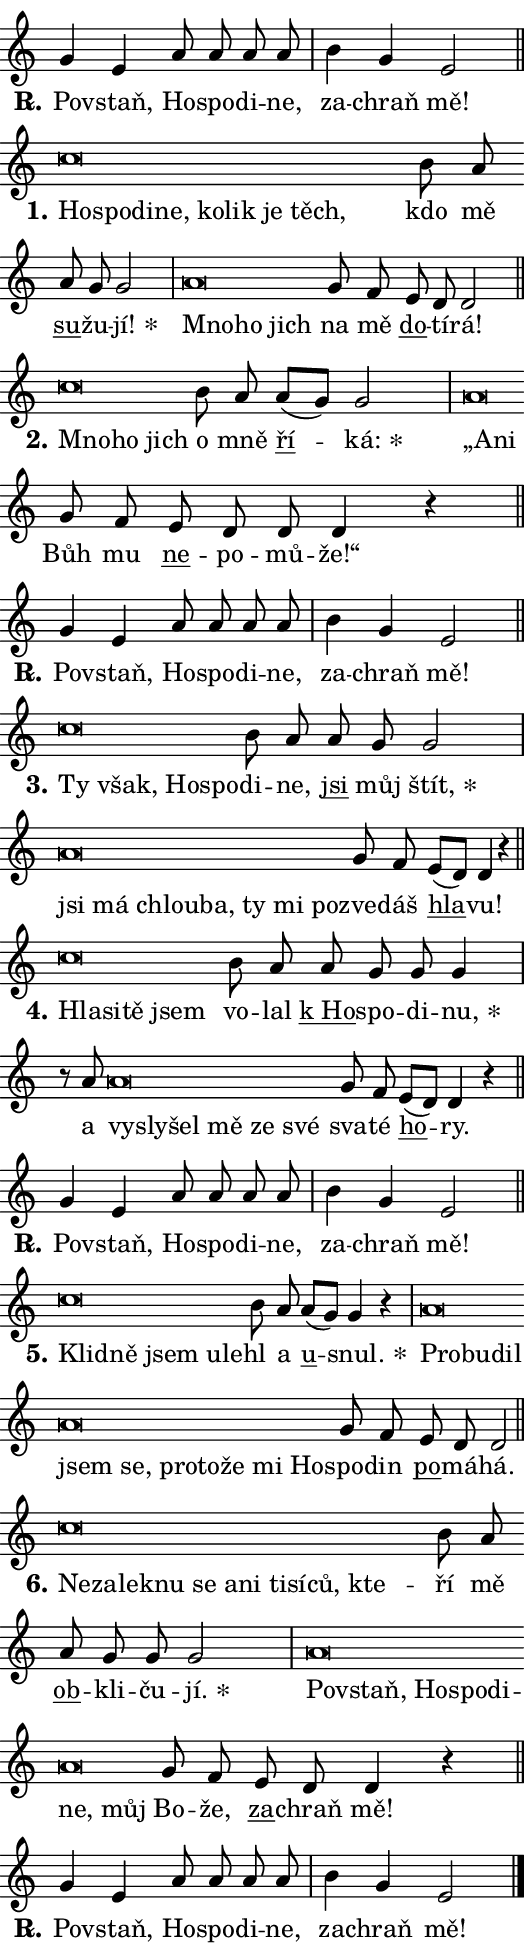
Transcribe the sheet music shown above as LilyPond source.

\version "2.24.0"
\header { tagline = "" }
\paper {
  indent = 0\cm
  top-margin = 0\cm
  right-margin = 0.13\cm % to fit lyric hyphens
  bottom-margin = 0\cm
  left-margin = 0\cm
  paper-width = 9\cm
  page-breaking = #ly:one-page-breaking
  system-system-spacing.basic-distance = #11
  score-system-spacing.basic-distance = #11
  ragged-last = ##f
}


%% Author: Thomas Morley
%% https://lists.gnu.org/archive/html/lilypond-user/2020-05/msg00002.html
#(define (line-position grob)
"Returns position of @var[grob} in current system:
   @code{'start}, if at first time-step
   @code{'end}, if at last time-step
   @code{'middle} otherwise
"
  (let* ((col (ly:item-get-column grob))
         (ln (ly:grob-object col 'left-neighbor))
         (rn (ly:grob-object col 'right-neighbor))
         (col-to-check-left (if (ly:grob? ln) ln col))
         (col-to-check-right (if (ly:grob? rn) rn col))
         (break-dir-left
           (and
             (ly:grob-property col-to-check-left 'non-musical #f)
             (ly:item-break-dir col-to-check-left)))
         (break-dir-right
           (and
             (ly:grob-property col-to-check-right 'non-musical #f)
             (ly:item-break-dir col-to-check-right))))
        (cond ((eqv? 1 break-dir-left) 'start)
              ((eqv? -1 break-dir-right) 'end)
              (else 'middle))))

#(define (tranparent-at-line-position vctor)
  (lambda (grob)
  "Relying on @code{line-position} select the relevant enry from @var{vctor}.
Used to determine transparency,"
    (case (line-position grob)
      ((end) (not (vector-ref vctor 0)))
      ((middle) (not (vector-ref vctor 1)))
      ((start) (not (vector-ref vctor 2))))))

noteHeadBreakVisibility =
#(define-music-function (break-visibility)(vector?)
"Makes @code{NoteHead}s transparent relying on @var{break-visibility}"
#{
  \override NoteHead.transparent =
    #(tranparent-at-line-position break-visibility)
#})

#(define delete-ledgers-for-transparent-note-heads
  (lambda (grob)
    "Reads whether a @code{NoteHead} is transparent.
If so this @code{NoteHead} is removed from @code{'note-heads} from
@var{grob}, which is supposed to be @code{LedgerLineSpanner}.
As a result ledgers are not printed for this @code{NoteHead}"
    (let* ((nhds-array (ly:grob-object grob 'note-heads))
           (nhds-list
             (if (ly:grob-array? nhds-array)
                 (ly:grob-array->list nhds-array)
                 '()))
           ;; Relies on the transparent-property being done before
           ;; Staff.LedgerLineSpanner.after-line-breaking is executed.
           ;; This is fragile ...
           (to-keep
             (remove
               (lambda (nhd)
                 (ly:grob-property nhd 'transparent #f))
               nhds-list)))
      ;; TODO find a better method to iterate over grob-arrays, similiar
      ;; to filter/remove etc for lists
      ;; For now rebuilt from scratch
      (set! (ly:grob-object grob 'note-heads)  '())
      (for-each
        (lambda (nhd)
          (ly:pointer-group-interface::add-grob grob 'note-heads nhd))
        to-keep))))

squashNotes = {
  \override NoteHead.X-extent = #'(-0.2 . 0.2)
  \override NoteHead.Y-extent = #'(-0.75 . 0)
  \override NoteHead.stencil =
    #(lambda (grob)
       (let ((pos (ly:grob-property grob 'staff-position)))
         (begin
           (if (< pos -7) (display "ERROR: Lower brevis then expected\n") (display ""))
           (if (<= pos -6) ly:text-interface::print ly:note-head::print))))
}
unSquashNotes = {
  \revert NoteHead.X-extent
  \revert NoteHead.Y-extent
  \revert NoteHead.stencil
}

hideNotes = \noteHeadBreakVisibility #begin-of-line-visible
unHideNotes = \noteHeadBreakVisibility #all-visible

% work-around for resetting accidentals
% https://lilypond.org/doc/v2.23/Documentation/notation/displaying-rhythms#unmetered-music
cadenzaMeasure = {
  \cadenzaOff
  \partial 1024 s1024
  \cadenzaOn
}

#(define-markup-command (accent layout props text) (markup?)
  "Underline accented syllable"
  (interpret-markup layout props
    #{\markup \override #'(offset . 4.3) \underline { #text }#}))

responsum = \markup \concat {
  "R" \hspace #-1.05 \path #0.1 #'((moveto 0 0.07) (lineto 0.9 0.8)) \hspace #0.05 "."
}

spaceSize = #0.6828661417322834 % exact space size for TeX Gyre Schola

\layout {
  \context {
    \Staff
    \remove "Time_signature_engraver"
    \override LedgerLineSpanner.after-line-breaking = #delete-ledgers-for-transparent-note-heads
  }
  \context {
    \Lyrics {
      \override LyricSpace.minimum-distance = \spaceSize
      \override LyricText.font-name = #"TeX Gyre Schola"
      \override LyricText.font-size = 1
      \override StanzaNumber.font-name = #"TeX Gyre Schola Bold"
      \override StanzaNumber.font-size = 1
    }
  }
  \context {
    \Score 
    \override NoteHead.text =
      #(lambda (grob) 
        (let ((pos (ly:grob-property grob 'staff-position)))
          #{\markup {
            \combine
              \halign #-0.55 \raise #(if (= pos -6) 0 0.5) \override #'(thickness . 2) \draw-line #'(3.2 . 0)
              \musicglyph "noteheads.sM1"
          }#}))
  }
}

% magnetic-lyrics.ily
%
%   written by
%     Jean Abou Samra <jean@abou-samra.fr>
%     Werner Lemberg <wl@gnu.org>
%
%   adapted by
%     Jiri Hon <jiri.hon@gmail.com>
%
% Version 2022-Apr-15

% https://www.mail-archive.com/lilypond-user@gnu.org/msg149350.html

#(define (Left_hyphen_pointer_engraver context)
   "Collect syllable-hyphen-syllable occurrences in lyrics and store
them in properties.  This engraver only looks to the left.  For
example, if the lyrics input is @code{foo -- bar}, it does the
following.

@itemize @bullet
@item
Set the @code{text} property of the @code{LyricHyphen} grob between
@q{foo} and @q{bar} to @code{foo}.

@item
Set the @code{left-hyphen} property of the @code{LyricText} grob with
text @q{foo} to the @code{LyricHyphen} grob between @q{foo} and
@q{bar}.
@end itemize

Use this auxiliary engraver in combination with the
@code{lyric-@/text::@/apply-@/magnetic-@/offset!} hook."
   (let ((hyphen #f)
         (text #f))
     (make-engraver
      (acknowledgers
       ((lyric-syllable-interface engraver grob source-engraver)
        (set! text grob)))
      (end-acknowledgers
       ((lyric-hyphen-interface engraver grob source-engraver)
        ;(when (not (grob::has-interface grob 'lyric-space-interface))
          (set! hyphen grob)));)
      ((stop-translation-timestep engraver)
       (when (and text hyphen)
         (ly:grob-set-object! text 'left-hyphen hyphen))
       (set! text #f)
       (set! hyphen #f)))))

#(define (lyric-text::apply-magnetic-offset! grob)
   "If the space between two syllables is less than the value in
property @code{LyricText@/.details@/.squash-threshold}, move the right
syllable to the left so that it gets concatenated with the left
syllable.

Use this function as a hook for
@code{LyricText@/.after-@/line-@/breaking} if the
@code{Left_@/hyphen_@/pointer_@/engraver} is active."
   (let ((hyphen (ly:grob-object grob 'left-hyphen #f)))
     (when hyphen
       (let ((left-text (ly:spanner-bound hyphen LEFT)))
         (when (grob::has-interface left-text 'lyric-syllable-interface)
           (let* ((common (ly:grob-common-refpoint grob left-text X))
                  (this-x-ext (ly:grob-extent grob common X))
                  (left-x-ext
                   (begin
                     ;; Trigger magnetism for left-text.
                     (ly:grob-property left-text 'after-line-breaking)
                     (ly:grob-extent left-text common X)))
                  ;; `delta` is the gap width between two syllables.
                  (delta (- (interval-start this-x-ext)
                            (interval-end left-x-ext)))
                  (details (ly:grob-property grob 'details))
                  (threshold (assoc-get 'squash-threshold details 0.2)))
             (when (< delta threshold)
               (let* (;; We have to manipulate the input text so that
                      ;; ligatures crossing syllable boundaries are not
                      ;; disabled.  For languages based on the Latin
                      ;; script this is essentially a beautification.
                      ;; However, for non-Western scripts it can be a
                      ;; necessity.
                      (lt (ly:grob-property left-text 'text))
                      (rt (ly:grob-property grob 'text))
                      (is-space (grob::has-interface hyphen 'lyric-space-interface))
                      (space (if is-space " " ""))
                      (extra-delta (if is-space spaceSize 0))
                      ;; Append new syllable.
                      (ltrt-space (if (and (string? lt) (string? rt))
                                (string-append lt space rt)
                                (make-concat-markup (list lt space rt))))
                      ;; Right-align `ltrt` to the right side.
                      (ltrt-space-markup (grob-interpret-markup
                               grob
                               (make-translate-markup
                                (cons (interval-length this-x-ext) 0)
                                (make-right-align-markup ltrt-space)))))
                 (begin
                   ;; Don't print `left-text`.
                   (ly:grob-set-property! left-text 'stencil #f)
                   ;; Set text and stencil (which holds all collected
                   ;; syllables so far) and shift it to the left.
                   (ly:grob-set-property! grob 'text ltrt-space)
                   (ly:grob-set-property! grob 'stencil ltrt-space-markup)
                   (ly:grob-translate-axis! grob (- (- delta extra-delta)) X))))))))))


#(define (lyric-hyphen::displace-bounds-first grob)
   ;; Make very sure this callback isn't triggered too early.
   (let ((left (ly:spanner-bound grob LEFT))
         (right (ly:spanner-bound grob RIGHT)))
     (ly:grob-property left 'after-line-breaking)
     (ly:grob-property right 'after-line-breaking)
     (ly:lyric-hyphen::print grob)))

squashThreshold = #0.4

\layout {
  \context {
    \Lyrics
    \consists #Left_hyphen_pointer_engraver
    \override LyricText.after-line-breaking =
      #lyric-text::apply-magnetic-offset!
    \override LyricHyphen.stencil = #lyric-hyphen::displace-bounds-first
    \override LyricText.details.squash-threshold = \squashThreshold
    \override LyricHyphen.minimum-distance = 0
    \override LyricHyphen.minimum-length = \squashThreshold
  }
}

squashText = \override LyricText.details.squash-threshold = 9999
unSquashText = \override LyricText.details.squash-threshold = \squashThreshold

leftText = \override LyricText.self-alignment-X = #LEFT
unLeftText = \revert LyricText.self-alignment-X

starOffset = #(lambda (grob) 
                (let ((x_offset (ly:self-alignment-interface::aligned-on-x-parent grob)))
                  (if (= x_offset 0) 0 (+ x_offset 1.2))))

star = #(define-music-function (syllable)(string?)
"Append star separator at the end of a syllable"
#{
  \once \override LyricText.X-offset = #starOffset
  \lyricmode { \markup {
    #syllable
    \override #'((font-name . "TeX Gyre Schola Bold")) \hspace #0.2 \lower #0.65 \larger "*"
  } }
#})

starAccent = #(define-music-function (syllable)(string?)
"Append star separator at the end of a syllable and make accent"
#{
  \once \override LyricText.X-offset = #starOffset
  \lyricmode { \markup {
    \accent #syllable
    \override #'((font-name . "TeX Gyre Schola Bold")) \hspace #0.2 \lower #0.65 \larger "*"
  } }
#})

breath = #(define-music-function (syllable)(string?)
"Append breathing indicator at the end of a syllable"
#{
  \lyricmode { \markup { #syllable "+" } }
#})

optionalBreath = #(define-music-function (syllable)(string?)
"Append optional breathing indicator at the end of a syllable"
#{
  \lyricmode { \markup { #syllable "(+)" } }
#})


\score {
    <<
        \new Voice = "melody" { \cadenzaOn \key c \major \relative { g'4 e a8 a a a \cadenzaMeasure \bar "|" b4 g e2 \cadenzaMeasure \bar "||" \break } }
        \new Lyrics \lyricsto "melody" { \lyricmode { \set stanza = \responsum
Po -- vstaň, Ho -- spo -- di -- ne, za -- chraň mě! } }
    >>
    \layout {}
}

\score {
    <<
        \new Voice = "melody" { \cadenzaOn \key c \major \relative { \squashNotes c''\breve*1/16 \hideNotes \breve*1/16 \bar "" \breve*1/16 \bar "" \breve*1/16 \bar "" \breve*1/16 \bar "" \breve*1/16 \bar "" \breve*1/16 \breve*1/16 \bar "" \unHideNotes \unSquashNotes b8 a \bar "" a g g2 \cadenzaMeasure \bar "|" \squashNotes a\breve*1/16 \hideNotes \breve*1/16 \breve*1/16 \bar "" \unHideNotes \unSquashNotes g8 f \bar "" e d d2 \cadenzaMeasure \bar "||" \break } }
        \new Lyrics \lyricsto "melody" { \lyricmode { \set stanza = "1."
\leftText Ho -- \squashText spo -- di -- ne, ko -- lik je těch, \unLeftText \unSquashText kdo mě \markup \accent su -- žu -- \star jí! \leftText Mno -- \squashText ho jich \unLeftText \unSquashText na mě \markup \accent do -- tí -- rá! } }
    >>
    \layout {}
}

\score {
    <<
        \new Voice = "melody" { \cadenzaOn \key c \major \relative { \squashNotes c''\breve*1/16 \hideNotes \breve*1/16 \breve*1/16 \bar "" \unHideNotes \unSquashNotes b8 a \bar "" a[( g)] g2 \cadenzaMeasure \bar "|" \squashNotes a\breve*1/16 \hideNotes \breve*1/16 \bar "" \unHideNotes \unSquashNotes g8 f \bar "" e d d d4 r \cadenzaMeasure \bar "||" \break } }
        \new Lyrics \lyricsto "melody" { \lyricmode { \set stanza = "2."
\leftText Mno -- \squashText ho jich \unLeftText \unSquashText o mně \markup \accent ří -- \star ká: \leftText „A -- \squashText ni \unLeftText \unSquashText Bůh mu \markup \accent ne -- po -- mů -- že!“ } }
    >>
    \layout {}
}

\score {
    <<
        \new Voice = "melody" { \cadenzaOn \key c \major \relative { g'4 e a8 a a a \cadenzaMeasure \bar "|" b4 g e2 \cadenzaMeasure \bar "||" \break } }
        \new Lyrics \lyricsto "melody" { \lyricmode { \set stanza = \responsum
Po -- vstaň, Ho -- spo -- di -- ne, za -- chraň mě! } }
    >>
    \layout {}
}

\score {
    <<
        \new Voice = "melody" { \cadenzaOn \key c \major \relative { \squashNotes c''\breve*1/16 \hideNotes \breve*1/16 \bar "" \breve*1/16 \breve*1/16 \bar "" \unHideNotes \unSquashNotes b8 a \bar "" a g g2 \cadenzaMeasure \bar "|" \squashNotes a\breve*1/16 \hideNotes \breve*1/16 \bar "" \breve*1/16 \bar "" \breve*1/16 \bar "" \breve*1/16 \bar "" \breve*1/16 \breve*1/16 \bar "" \unHideNotes \unSquashNotes g8 f \bar "" e[( d)] d4 r \cadenzaMeasure \bar "||" \break } }
        \new Lyrics \lyricsto "melody" { \lyricmode { \set stanza = "3."
\leftText Ty \squashText však, Ho -- spo -- \unLeftText \unSquashText di -- ne, \markup \accent jsi můj \star štít, \leftText jsi \squashText má chlou -- ba, ty mi po -- \unLeftText \unSquashText zve -- dáš \markup \accent hla -- vu! } }
    >>
    \layout {}
}

\score {
    <<
        \new Voice = "melody" { \cadenzaOn \key c \major \relative { \squashNotes c''\breve*1/16 \hideNotes \breve*1/16 \bar "" \breve*1/16 \breve*1/16 \bar "" \unHideNotes \unSquashNotes b8 a \bar "" a g g g4 \cadenzaMeasure \bar "|" r8 a8 \squashNotes a\breve*1/16 \hideNotes \breve*1/16 \bar "" \breve*1/16 \bar "" \breve*1/16 \bar "" \breve*1/16 \breve*1/16 \bar "" \unHideNotes \unSquashNotes g8 f \bar "" e[( d)] d4 r \cadenzaMeasure \bar "||" \break } }
        \new Lyrics \lyricsto "melody" { \lyricmode { \set stanza = "4."
\leftText Hla -- \squashText si -- tě jsem \unLeftText \unSquashText vo -- lal \markup \accent "k Ho" -- spo -- di -- \star nu, a \leftText vy -- \squashText sly -- šel mě ze své \unLeftText \unSquashText sva -- té \markup \accent ho -- ry. } }
    >>
    \layout {}
}

\score {
    <<
        \new Voice = "melody" { \cadenzaOn \key c \major \relative { g'4 e a8 a a a \cadenzaMeasure \bar "|" b4 g e2 \cadenzaMeasure \bar "||" \break } }
        \new Lyrics \lyricsto "melody" { \lyricmode { \set stanza = \responsum
Po -- vstaň, Ho -- spo -- di -- ne, za -- chraň mě! } }
    >>
    \layout {}
}

\score {
    <<
        \new Voice = "melody" { \cadenzaOn \key c \major \relative { \squashNotes c''\breve*1/16 \hideNotes \breve*1/16 \bar "" \breve*1/16 \bar "" \breve*1/16 \breve*1/16 \bar "" \unHideNotes \unSquashNotes b8 a \bar "" a[( g)] g4 r \cadenzaMeasure \bar "|" \squashNotes a\breve*1/16 \hideNotes \breve*1/16 \bar "" \breve*1/16 \bar "" \breve*1/16 \bar "" \breve*1/16 \bar "" \breve*1/16 \bar "" \breve*1/16 \bar "" \breve*1/16 \bar "" \breve*1/16 \breve*1/16 \bar "" \unHideNotes \unSquashNotes g8 f \bar "" e d d2 \cadenzaMeasure \bar "||" \break } }
        \new Lyrics \lyricsto "melody" { \lyricmode { \set stanza = "5."
\leftText Klid -- \squashText ně jsem u -- le -- \unLeftText \unSquashText hl a \markup \accent u -- \star snul. \leftText Pro -- \squashText bu -- dil jsem se, pro -- to -- že mi Ho -- \unLeftText \unSquashText spo -- din \markup \accent po -- má -- há. } }
    >>
    \layout {}
}

\score {
    <<
        \new Voice = "melody" { \cadenzaOn \key c \major \relative { \squashNotes c''\breve*1/16 \hideNotes \breve*1/16 \bar "" \breve*1/16 \bar "" \breve*1/16 \bar "" \breve*1/16 \bar "" \breve*1/16 \bar "" \breve*1/16 \bar "" \breve*1/16 \bar "" \breve*1/16 \bar "" \breve*1/16 \breve*1/16 \bar "" \unHideNotes \unSquashNotes b8 a \bar "" a g g g2 \cadenzaMeasure \bar "|" \squashNotes a\breve*1/16 \hideNotes \breve*1/16 \bar "" \breve*1/16 \bar "" \breve*1/16 \bar "" \breve*1/16 \bar "" \breve*1/16 \breve*1/16 \bar "" \unHideNotes \unSquashNotes g8 f \bar "" e d d4 r \cadenzaMeasure \bar "||" \break } }
        \new Lyrics \lyricsto "melody" { \lyricmode { \set stanza = "6."
\leftText Ne -- \squashText za -- lek -- nu se a -- ni ti -- sí -- ců, kte -- \unLeftText \unSquashText ří mě \markup \accent ob -- kli -- ču -- \star jí. \leftText Po -- \squashText vstaň, Ho -- spo -- di -- ne, můj \unLeftText \unSquashText Bo -- že, \markup \accent za -- chraň mě! } }
    >>
    \layout {}
}

\score {
    <<
        \new Voice = "melody" { \cadenzaOn \key c \major \relative { g'4 e a8 a a a \cadenzaMeasure \bar "|" b4 g e2 \cadenzaMeasure \bar "||" \break } \bar "|." }
        \new Lyrics \lyricsto "melody" { \lyricmode { \set stanza = \responsum
Po -- vstaň, Ho -- spo -- di -- ne, za -- chraň mě! } }
    >>
    \layout {}
}
